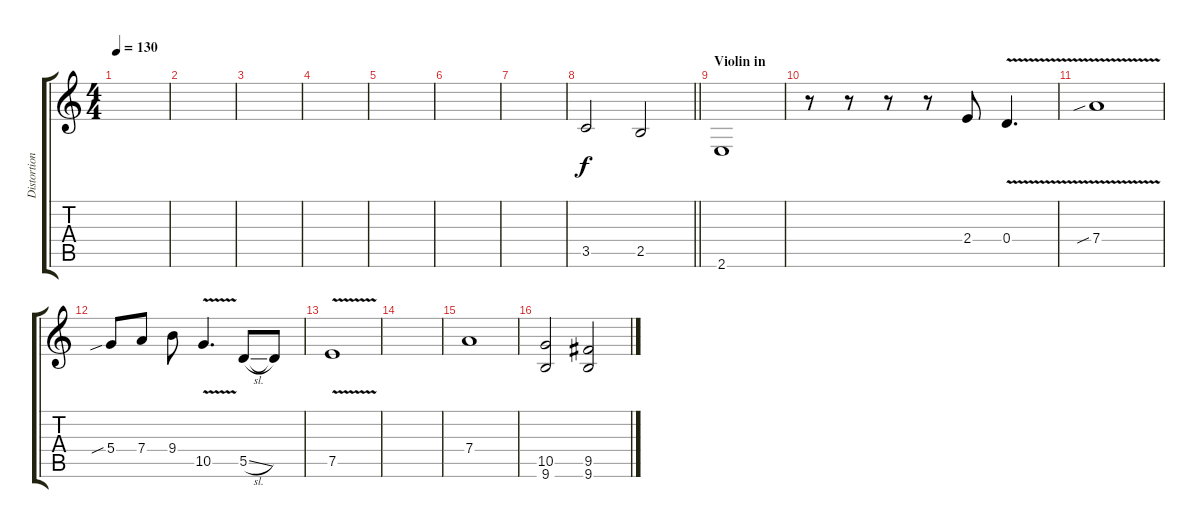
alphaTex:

\track ("Distortion Guitar" "Distortion") {instrument distortionguitar}
\staff {score tabs}
\tuning (E4 B3 G3 D3 A2 D2) {hide}
\ts (4 4)
\tempo 130
\clef g2
\ks c
|
|
|
|
|
|
|
\barLineRight lightlight
3.5.2 2.5.2 |
\section ("" "Violin in")
2.6.1 |
r.8 r.8 r.8 r.8 2.4.8{balance 12} 0.4{v}.4{d} |
7.4{v sib}.1 |
5.4{sib}.8 7.4.8 9.4.8 10.5{v}.4{d} 5.5{sl}.8 5.5{t}.8 |
7.5{v}.1 |
|
7.4.1 |
(10.5 9.6).2 (9.5 9.6).2
